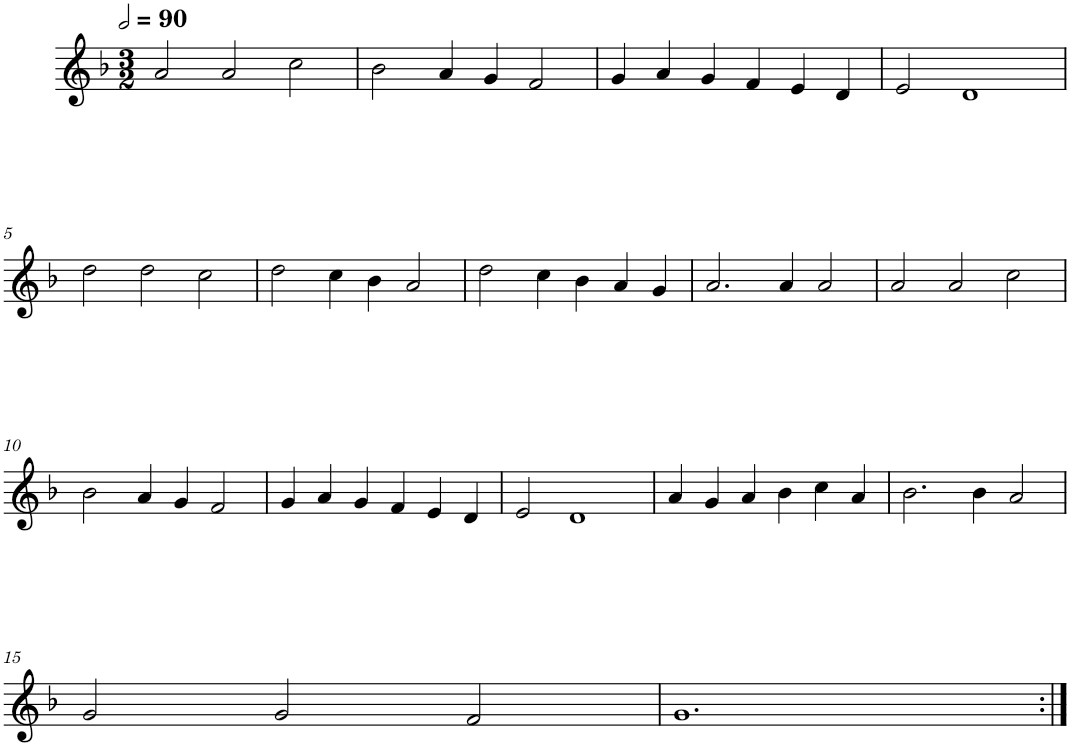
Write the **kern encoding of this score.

**kern
*part1
*staff1
*I"Quatre parties
*clefG2
*k[b-]
*M3/2
*MM180
=1
2a/
2a/
2cc\
=2
2b-\
4a/
4g/
2f/
=3
4g/
4a/
4g/
4f/
4e/
4d/
=4
2e/
1d
!!LO:LB:g=z
=5
2dd\
2dd\
2cc\
=6
2dd\
4cc\
4b-\
2a/
=7
2dd\
4cc\
4b-\
4a/
4g/
=8
2.a/
4a/
2a/
=9
2a/
2a/
2cc\
!!LO:LB:g=z
=10
2b-\
4a/
4g/
2f/
=11
4g/
4a/
4g/
4f/
4e/
4d/
=12
2e/
1d
=13
4a/
4g/
4a/
4b-\
4cc\
4a/
=14
2.b-\
4b-\
2a/
!!LO:LB:g=z
=15
2g/
2g/
2f/
=16
1.g
=:|!
*-
